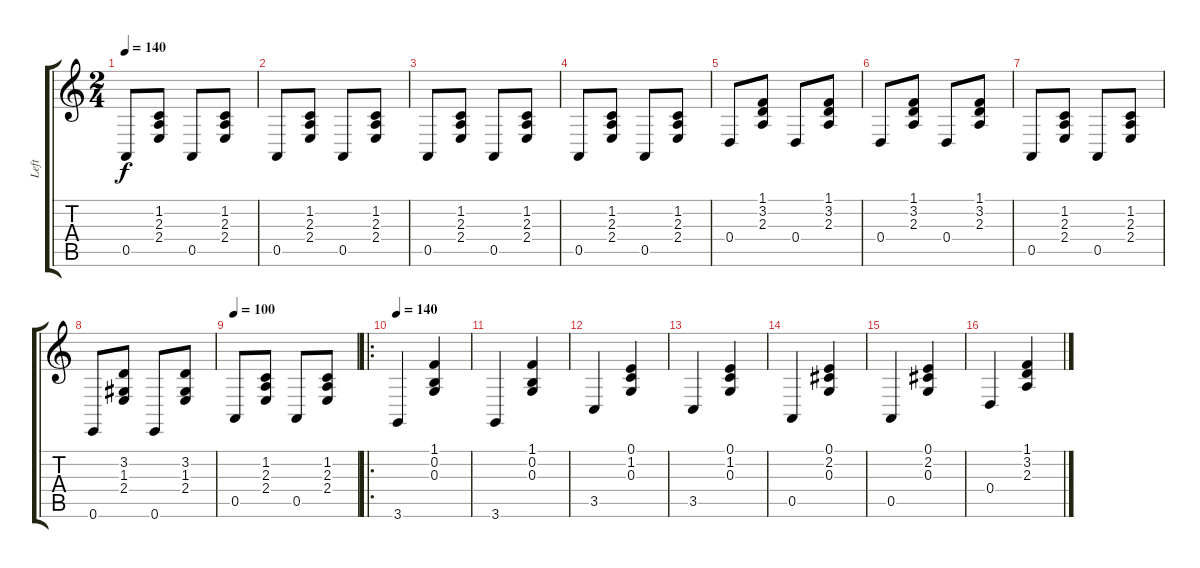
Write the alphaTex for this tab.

\track ("Left" "Left") {instrument brightacousticpiano}
\staff {score tabs}
\tuning (E4 B3 G3 D3 A2 E2) {hide}
\ts (2 4)
\tempo 140
\clef g2
\ks c
0.5.8{dy f} (1.2 2.3 2.4).8 0.5.8 (1.2 2.3 2.4).8 |
0.5.8 (1.2 2.3 2.4).8 0.5.8 (1.2 2.3 2.4).8 |
0.5.8 (1.2 2.3 2.4).8 0.5.8 (1.2 2.3 2.4).8 |
0.5.8 (1.2 2.3 2.4).8 0.5.8 (1.2 2.3 2.4).8 |
0.4.8 (1.1 3.2 2.3).8 0.4.8 (1.1 3.2 2.3).8 |
0.4.8 (1.1 3.2 2.3).8 0.4.8 (1.1 3.2 2.3).8 |
0.5.8 (1.2 2.3 2.4).8 0.5.8 (1.2 2.3 2.4).8 |
0.6.8 (3.2 1.3 2.4).8 0.6.8 (3.2 1.3 2.4).8 |
\tempo 100
0.5.8 (1.2 2.3 2.4).8 0.5.8 (1.2 2.3 2.4).8 |
\ro
\tempo 140
3.6.4 (1.1 0.2 0.3).4 |
3.6.4 (1.1 0.2 0.3).4 |
3.5.4 (0.1 1.2 0.3).4 |
3.5.4 (0.1 1.2 0.3).4 |
0.5.4 (0.1 2.2 0.3).4 |
0.5.4 (0.1 2.2 0.3).4 |
0.4.4 (1.1 3.2 2.3).4
